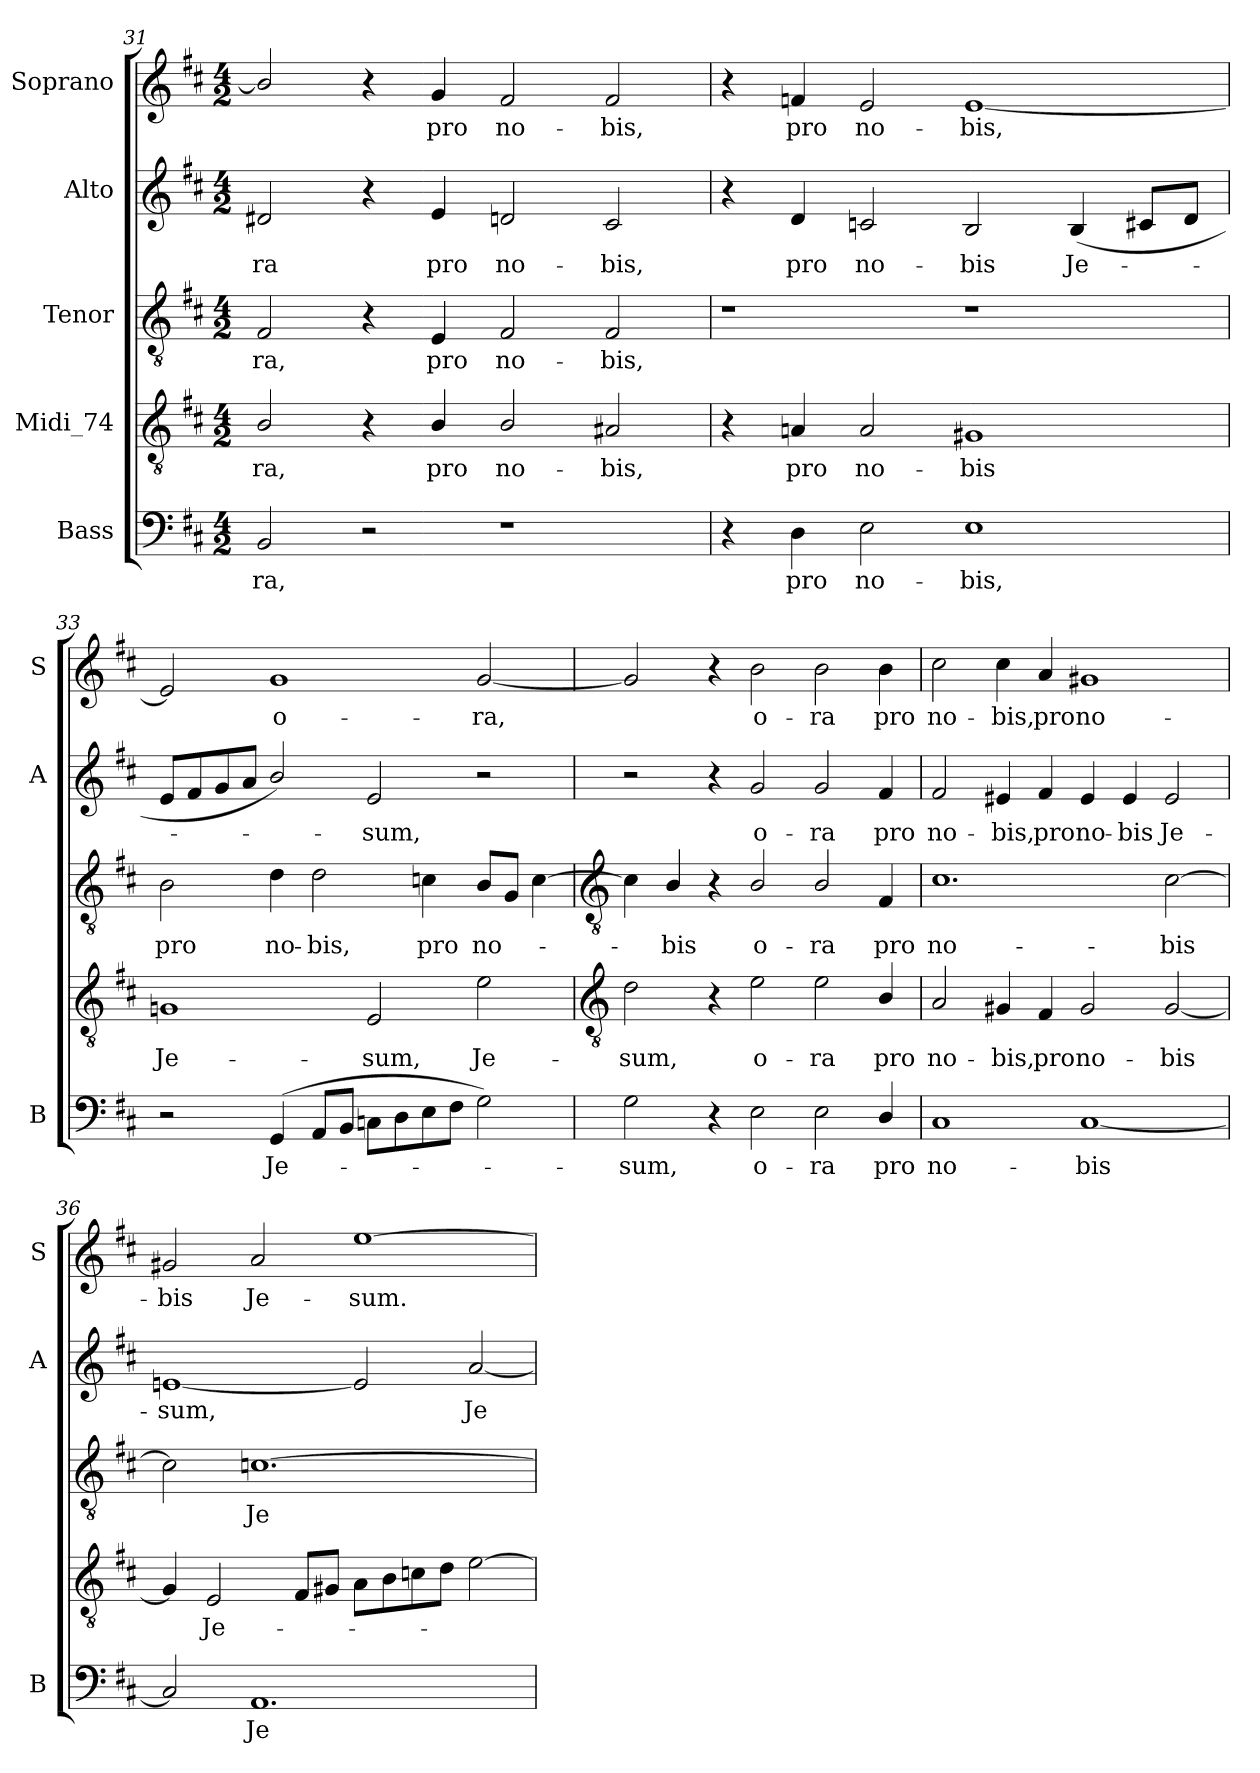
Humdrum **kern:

**kern	**text	**kern	**text	**kern	**text	**kern	**text	**kern	**text
*part5	*part5	*part4	*part4	*part3	*part3	*part2	*part2	*part1	*part1
*staff5	*staff5	*staff4	*staff4	*staff3	*staff3	*staff2	*staff2	*staff1	*staff1
*I"Bass	*	*I"Midi_74	*	*I"Tenor	*	*I"Alto	*	*I"Soprano	*
*I'B	*	*	*	*	*	*I'A	*	*I'S	*
!!LO:LB:g=z
*clefF4	*	*clefGv2	*	*clefGv2	*	*clefG2	*	*clefG2	*
*k[f#c#]	*	*k[f#c#]	*	*k[f#c#]	*	*k[f#c#]	*	*k[f#c#]	*
*D:	*	*D:	*	*D:	*	*D:	*	*D:	*
*M4/2	*	*M4/2	*	*M4/2	*	*M4/2	*	*M4/2	*
=31	=31	=31	=31	=31	=31	=31	=31	=31	=31
!	!LO:LY:b	!	!LO:LY:b	!	!LO:LY:b	!	!LO:LY:b	!	!
2BB	-ra,	2B/	-ra,	2F#	-ra,	2d#X	-ra	2b/]	.
2r	.	4r	.	4r	.	4r	.	4r	.
!	!	!	!LO:LY:b	!	!LO:LY:b	!	!LO:LY:b	!	!LO:LY:b
.	.	4B/	pro	4E	pro	4e	pro	4g	pro
!	!	!	!LO:LY:b	!	!LO:LY:b	!	!LO:LY:b	!	!LO:LY:b
1r	.	2B/	no-	2F#	no-	2dn	no-	2f#	no-
!	!	!	!LO:LY:b	!	!LO:LY:b	!	!LO:LY:b	!	!LO:LY:b
.	.	2A#X	-bis,	2F#	-bis,	2c#	-bis,	2f#	-bis,
=32	=32	=32	=32	=32	=32	=32	=32	=32	=32
4r	.	4r	.	1r	.	4r	.	4r	.
!	!LO:LY:b	!	!LO:LY:b	!	!	!	!LO:LY:b	!	!LO:LY:b
4D	pro	4An	pro	.	.	4d	pro	4fn	pro
!	!LO:LY:b	!	!LO:LY:b	!	!	!	!LO:LY:b	!	!LO:LY:b
2E	no-	2A	no-	.	.	2cn	no-	2e	no-
!	!LO:LY:b	!	!LO:LY:b	!	!	!	!LO:LY:b	!	!LO:LY:b
1E	-bis,	1G#X	-bis	1r	.	2B	-bis	[1e	-bis,
!	!	!	!	!	!	!	!LO:LY:b	!	!
.	.	.	.	.	.	(<4B	Je-	.	.
.	.	.	.	.	.	8c#XL	.	.	.
.	.	.	.	.	.	8dJ	.	.	.
=33	=33	=33	=33	=33	=33	=33	=33	=33	=33
!	!	!	!LO:LY:b	!	!LO:LY:b	!	!	!	!
2r	.	1Gn	Je-	2B	pro	8eL	.	2e]	.
.	.	.	.	.	.	8f#	.	.	.
.	.	.	.	.	.	8g	.	.	.
.	.	.	.	.	.	8aJ	.	.	.
!	!LO:LY:b	!	!	!	!LO:LY:b	!	!	!	!LO:LY:b
(>4GG	Je-	.	.	4d	no-	2b/)	.	1g	o-
!	!	!	!	!	!LO:LY:b	!	!	!	!
8AAL	.	.	.	2d	-bis,	.	.	.	.
8BBJ	.	.	.	.	.	.	.	.	.
!	!	!	!LO:LY:b	!	!	!	!LO:LY:b	!	!
8CnL	.	2E	-sum,	.	.	2e	sum,	.	.
8D	.	.	.	.	.	.	.	.	.
!	!	!	!	!	!LO:LY:b	!	!	!	!
8E	.	.	.	4cn	pro	.	.	.	.
8F#J	.	.	.	.	.	.	.	.	.
!	!	!	!LO:LY:b	!	!LO:LY:b	!	!	!	!LO:LY:b
2G)	.	2e	Je-	8BL	no-	2r	.	[2g	-ra,
.	.	.	.	8GJ	.	.	.	.	.
.	.	.	.	[4c	.	.	.	.	.
!!LO:LB:g=z
=34	=34	=34	=34	=34	=34	=34	=34	=34	=34
*	*	*clefGv2	*	*clefGv2	*	*	*	*	*
!	!LO:LY:b	!	!LO:LY:b	!	!	!	!	!	!
2G	sum,	2d	-sum,	4c]	.	2r	.	2g]	.
!	!	!	!	!	!LO:LY:b	!	!	!	!
.	.	.	.	4B/	bis	.	.	.	.
4r	.	4r	.	4r	.	4r	.	4r	.
!	!LO:LY:b	!	!LO:LY:b	!	!LO:LY:b	!	!LO:LY:b	!	!LO:LY:b
2E	o-	2e	o-	2B/	o-	2g	o-	2b	o-
!	!LO:LY:b	!	!LO:LY:b	!	!LO:LY:b	!	!LO:LY:b	!	!LO:LY:b
2E	-ra	2e	-ra	2B/	-ra	2g	-ra	2b	-ra
!	!LO:LY:b	!	!LO:LY:b	!	!LO:LY:b	!	!LO:LY:b	!	!LO:LY:b
4D/	pro	4B/	pro	4F#	pro	4f#	pro	4b	pro
=35	=35	=35	=35	=35	=35	=35	=35	=35	=35
!	!LO:LY:b	!	!LO:LY:b	!	!LO:LY:b	!	!LO:LY:b	!	!LO:LY:b
1C#	no-	2A	no-	1.c#	no-	2f#	no-	2cc#	no-
!	!	!	!LO:LY:b	!	!	!	!LO:LY:b	!	!LO:LY:b
.	.	4G#X	-bis,	.	.	4e#X	-bis,	4cc#	-bis,
!	!	!	!LO:LY:b	!	!	!	!LO:LY:b	!	!LO:LY:b
.	.	4F#	pro	.	.	4f#	pro	4a	pro
!	!LO:LY:b	!	!LO:LY:b	!	!	!	!LO:LY:b	!	!LO:LY:b
[1C#	-bis	2G#	no-	.	.	4e#	no-	1g#X	no-
!	!	!	!	!	!	!	!LO:LY:b	!	!
.	.	.	.	.	.	4e#	-bis	.	.
!	!	!	!LO:LY:b	!	!LO:LY:b	!	!LO:LY:b	!	!
.	.	[2G#	-bis	[2c#	-bis	2e#	Je-	.	.
=36	=36	=36	=36	=36	=36	=36	=36	=36	=36
!	!	!	!	!	!	!	!LO:LY:b	!	!LO:LY:b
2C#]	.	4G#]	.	2c#]	.	[1en	-sum,	2g#X	-bis
!	!	!	!LO:LY:b	!	!	!	!	!	!
.	.	2E	Je-	.	.	.	.	.	.
!	!LO:LY:b	!	!	!	!LO:LY:b	!	!	!	!LO:LY:b
1.AA	Je-	.	.	[1.cn	Je-	.	.	2a	Je-
.	.	8F#L	.	.	.	.	.	.	.
.	.	8G#J	.	.	.	.	.	.	.
!	!	!	!	!	!	!	!	!	!LO:LY:b
.	.	8AL	.	.	.	2e]	.	[1ee	-sum.
.	.	8B	.	.	.	.	.	.	.
.	.	8cn	.	.	.	.	.	.	.
.	.	8dJ	.	.	.	.	.	.	.
!	!	!	!	!	!	!	!LO:LY:b	!	!
.	.	[2e	.	.	.	[2a	Je-	.	.
=	=	=	=	=	=	=	=	=	=
*-	*-	*-	*-	*-	*-	*-	*-	*-	*-
